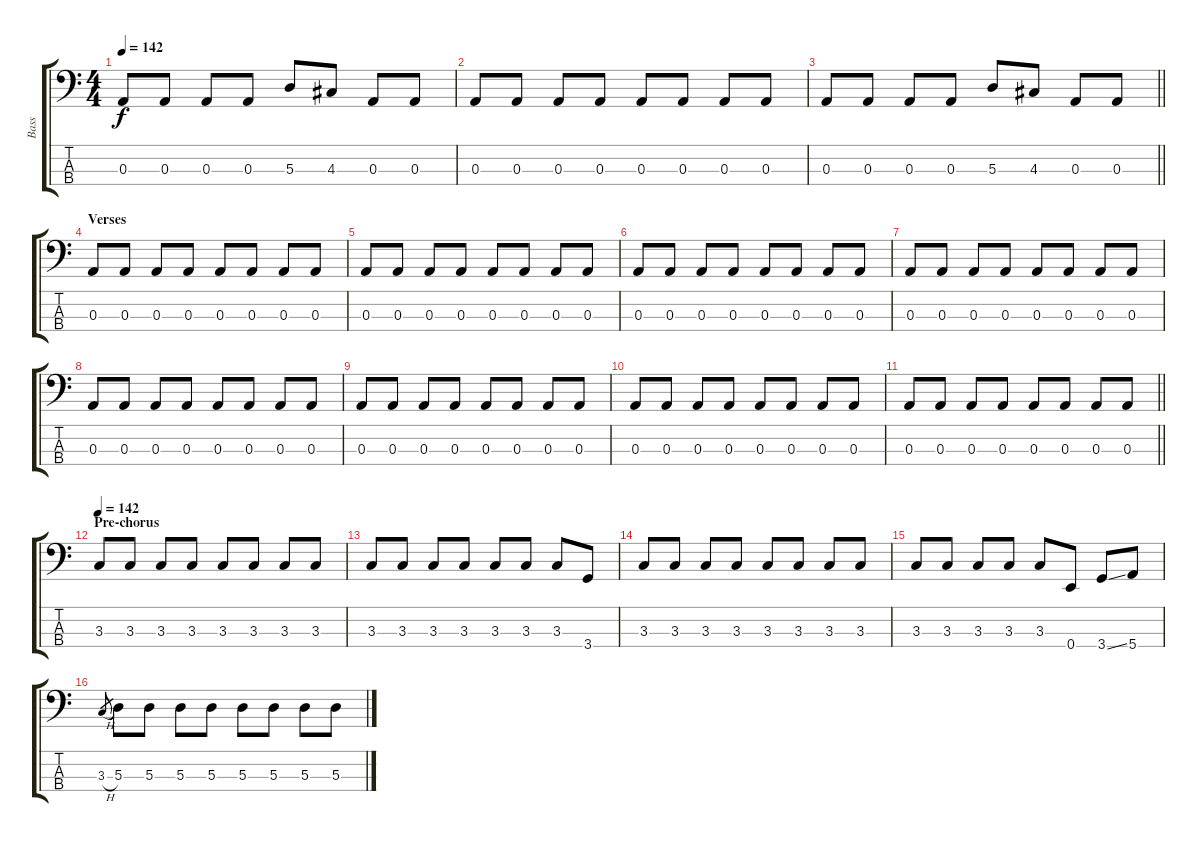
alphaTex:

\track ("Bass" "Bass") {instrument electricbassfinger}
\staff {score tabs}
\tuning (G2 D2 A1 E1) {hide}
\ts (4 4)
\tempo 142
\clef f4
\ks c
0.3.8{dy f} 0.3.8 0.3.8 0.3.8 5.3.8 4.3.8 0.3.8 0.3.8 |
0.3.8 0.3.8 0.3.8 0.3.8 0.3.8 0.3.8 0.3.8 0.3.8 |
\barLineRight lightlight
0.3.8 0.3.8 0.3.8 0.3.8 5.3.8 4.3.8 0.3.8 0.3.8 |
\section ("" "Verses")
0.3.8 0.3.8 0.3.8 0.3.8 0.3.8 0.3.8 0.3.8 0.3.8 |
0.3.8 0.3.8 0.3.8 0.3.8 0.3.8 0.3.8 0.3.8 0.3.8 |
0.3.8 0.3.8 0.3.8 0.3.8 0.3.8 0.3.8 0.3.8 0.3.8 |
0.3.8 0.3.8 0.3.8 0.3.8 0.3.8 0.3.8 0.3.8 0.3.8 |
0.3.8 0.3.8 0.3.8 0.3.8 0.3.8 0.3.8 0.3.8 0.3.8 |
0.3.8 0.3.8 0.3.8 0.3.8 0.3.8 0.3.8 0.3.8 0.3.8 |
0.3.8 0.3.8 0.3.8 0.3.8 0.3.8 0.3.8 0.3.8 0.3.8 |
\barLineRight lightlight
0.3.8 0.3.8 0.3.8 0.3.8 0.3.8 0.3.8 0.3.8 0.3.8 |
\section ("" "Pre-chorus")
\tempo 142
3.3.8 3.3.8 3.3.8 3.3.8 3.3.8 3.3.8 3.3.8 3.3.8 |
3.3.8 3.3.8 3.3.8 3.3.8 3.3.8 3.3.8 3.3.8 3.4.8 |
3.3.8 3.3.8 3.3.8 3.3.8 3.3.8 3.3.8 3.3.8 3.3.8 |
3.3.8 3.3.8 3.3.8 3.3.8 3.3.8 0.4.8 3.4{ss}.8 5.4.8 |
3.3{h}.8{gr} 5.3.8 5.3.8 5.3.8 5.3.8 5.3.8 5.3.8 5.3.8 5.3.8
